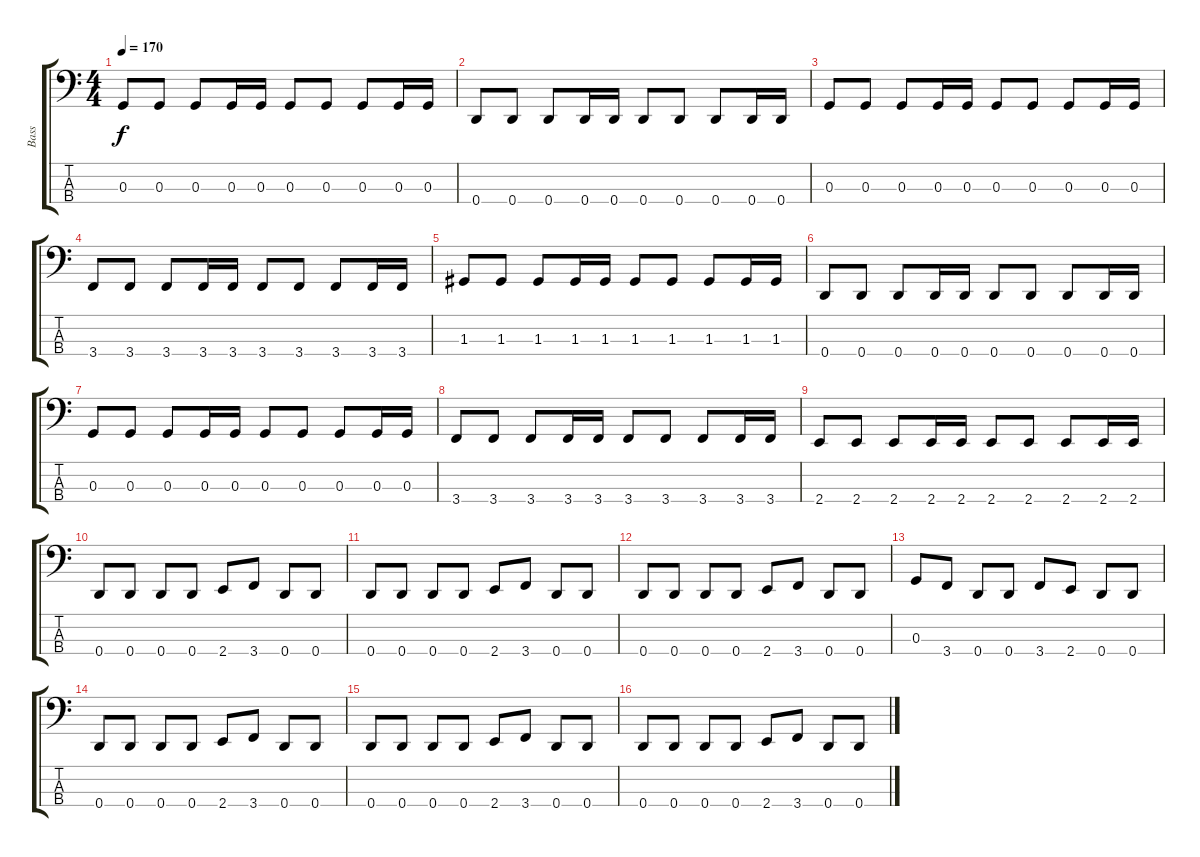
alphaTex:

\track ("Bass" "Bass") {instrument electricbassfinger}
\staff {score tabs}
\tuning (F2 C2 G1 D1) {hide}
\ts (4 4)
\tempo 170
\clef f4
\ks c
0.3.8{dy f} 0.3.8 0.3.8 0.3.16 0.3.16 0.3.8 0.3.8 0.3.8 0.3.16 0.3.16 |
0.4.8 0.4.8 0.4.8 0.4.16 0.4.16 0.4.8 0.4.8 0.4.8 0.4.16 0.4.16 |
0.3.8 0.3.8 0.3.8 0.3.16 0.3.16 0.3.8 0.3.8 0.3.8 0.3.16 0.3.16 |
3.4.8 3.4.8 3.4.8 3.4.16 3.4.16 3.4.8 3.4.8 3.4.8 3.4.16 3.4.16 |
1.3.8 1.3.8 1.3.8 1.3.16 1.3.16 1.3.8 1.3.8 1.3.8 1.3.16 1.3.16 |
0.4.8 0.4.8 0.4.8 0.4.16 0.4.16 0.4.8 0.4.8 0.4.8 0.4.16 0.4.16 |
0.3.8 0.3.8 0.3.8 0.3.16 0.3.16 0.3.8 0.3.8 0.3.8 0.3.16 0.3.16 |
3.4.8 3.4.8 3.4.8 3.4.16 3.4.16 3.4.8 3.4.8 3.4.8 3.4.16 3.4.16 |
2.4.8 2.4.8 2.4.8 2.4.16 2.4.16 2.4.8 2.4.8 2.4.8 2.4.16 2.4.16 |
0.4.8 0.4.8 0.4.8 0.4.8 2.4.8 3.4.8 0.4.8 0.4.8 |
0.4.8 0.4.8 0.4.8 0.4.8 2.4.8 3.4.8 0.4.8 0.4.8 |
0.4.8 0.4.8 0.4.8 0.4.8 2.4.8 3.4.8 0.4.8 0.4.8 |
0.3.8 3.4.8 0.4.8 0.4.8 3.4.8 2.4.8 0.4.8 0.4.8 |
0.4.8 0.4.8 0.4.8 0.4.8 2.4.8 3.4.8 0.4.8 0.4.8 |
0.4.8 0.4.8 0.4.8 0.4.8 2.4.8 3.4.8 0.4.8 0.4.8 |
0.4.8 0.4.8 0.4.8 0.4.8 2.4.8 3.4.8 0.4.8 0.4.8
